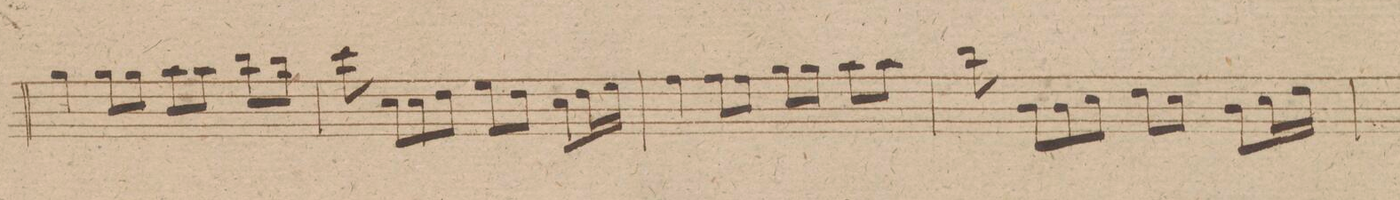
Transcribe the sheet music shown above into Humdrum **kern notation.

**kern	**dynam
*I"Viola.	*
*clefC3	*
*k[f#c#g#d#]	*
*met(c)	*
*M4/4	*
4a\	.
8a\L	.
8a\J	.
*8\left	*
8b\L	.
8b\	.
*8\right	*
8cc#\	.
8cc#\J	.
=41	=41
8dd#\	.
8d#\L	.
8d#\	.
8e\J	.
8f#\L	.
8e\J	.
8d#\L	.
16e\L	.
16f#\JJ	.
=42	=42
4g#\	.
8g#\L	.
8g#\J	.
8a\L	.
8a\	.
*8\left	*
8b\	.
8b\J	.
=43	=43
*8\right	*
8cc#\	.
8c#\L	.
8c#\	.
8d#\J	.
8e\L	.
8d#\J	.
8c#\L	.
16d#\L	.
16e\JJ	.
=44	=44
*-	*-
